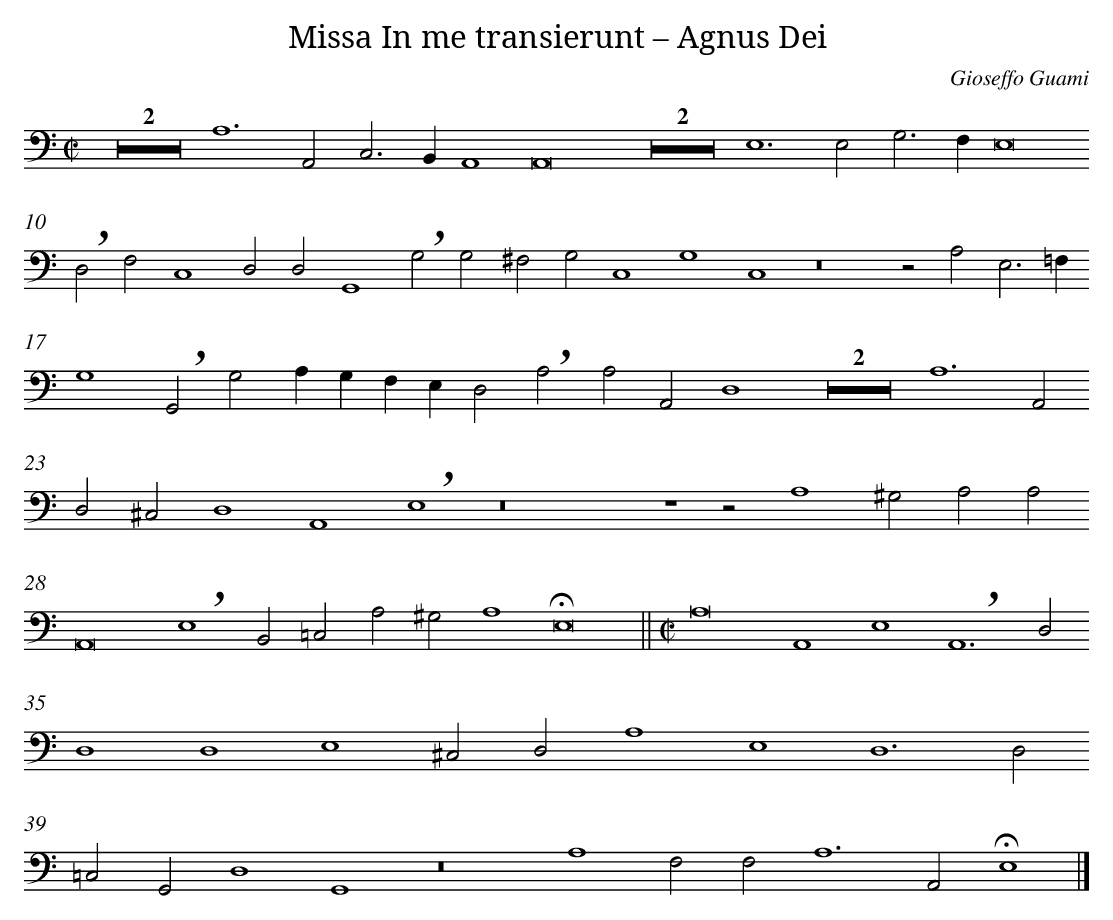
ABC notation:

X:1
T: Missa In me transierunt – Agnus Dei
C: Gioseffo Guami
L: 1/4
M: C|
K: C clef=bass
Z2 [|]
A,6A,,2 [|]
C,2>B,,2A,,4 [|]
A,,8 [|]
Z2 [|]
E,6E,2 [|]
G,2>F,2E,8 [|]
!breath!D,2F,2 [|]
C,4D,2D,2 [|]
G,,4!breath!G,2G,2 [|]
^F,2G,2C,4 [|]
G,4C,4 [|]
z8 [|]
z2A,2E,3=F, [|]
G,4!breath!G,,2G,2 [|]
A,G,F,E,D,2!breath!A,2 [|]
A,2A,,2D,4 [|]
Z2 [|]
A,6A,,2 [|]
D,2^C,2D,4 [|]
A,,4!breath!E,4 [|]
z8 [|]
z4z2A,4 [|]
^G,2A,2A,2 [|]
A,,8 [|]
!breath!E,4B,,2=C,2 [|]
A,2^G,2A,4 [|]
!fermata!E,8 ||
[M:C|]A,8 [|]
A,,4E,4 [|]
!breath!A,,6D,2 [|]
D,4D,4 [|]
E,4^C,2D,2 [|]
A,4E,4 [|]
D,6D,2 [|]
=C,2G,,2D,4 [|]
G,,4z8 [|]
A,4 [|]
F,2F,2A,6 [|]
A,,2!fermata!E,4 |]
